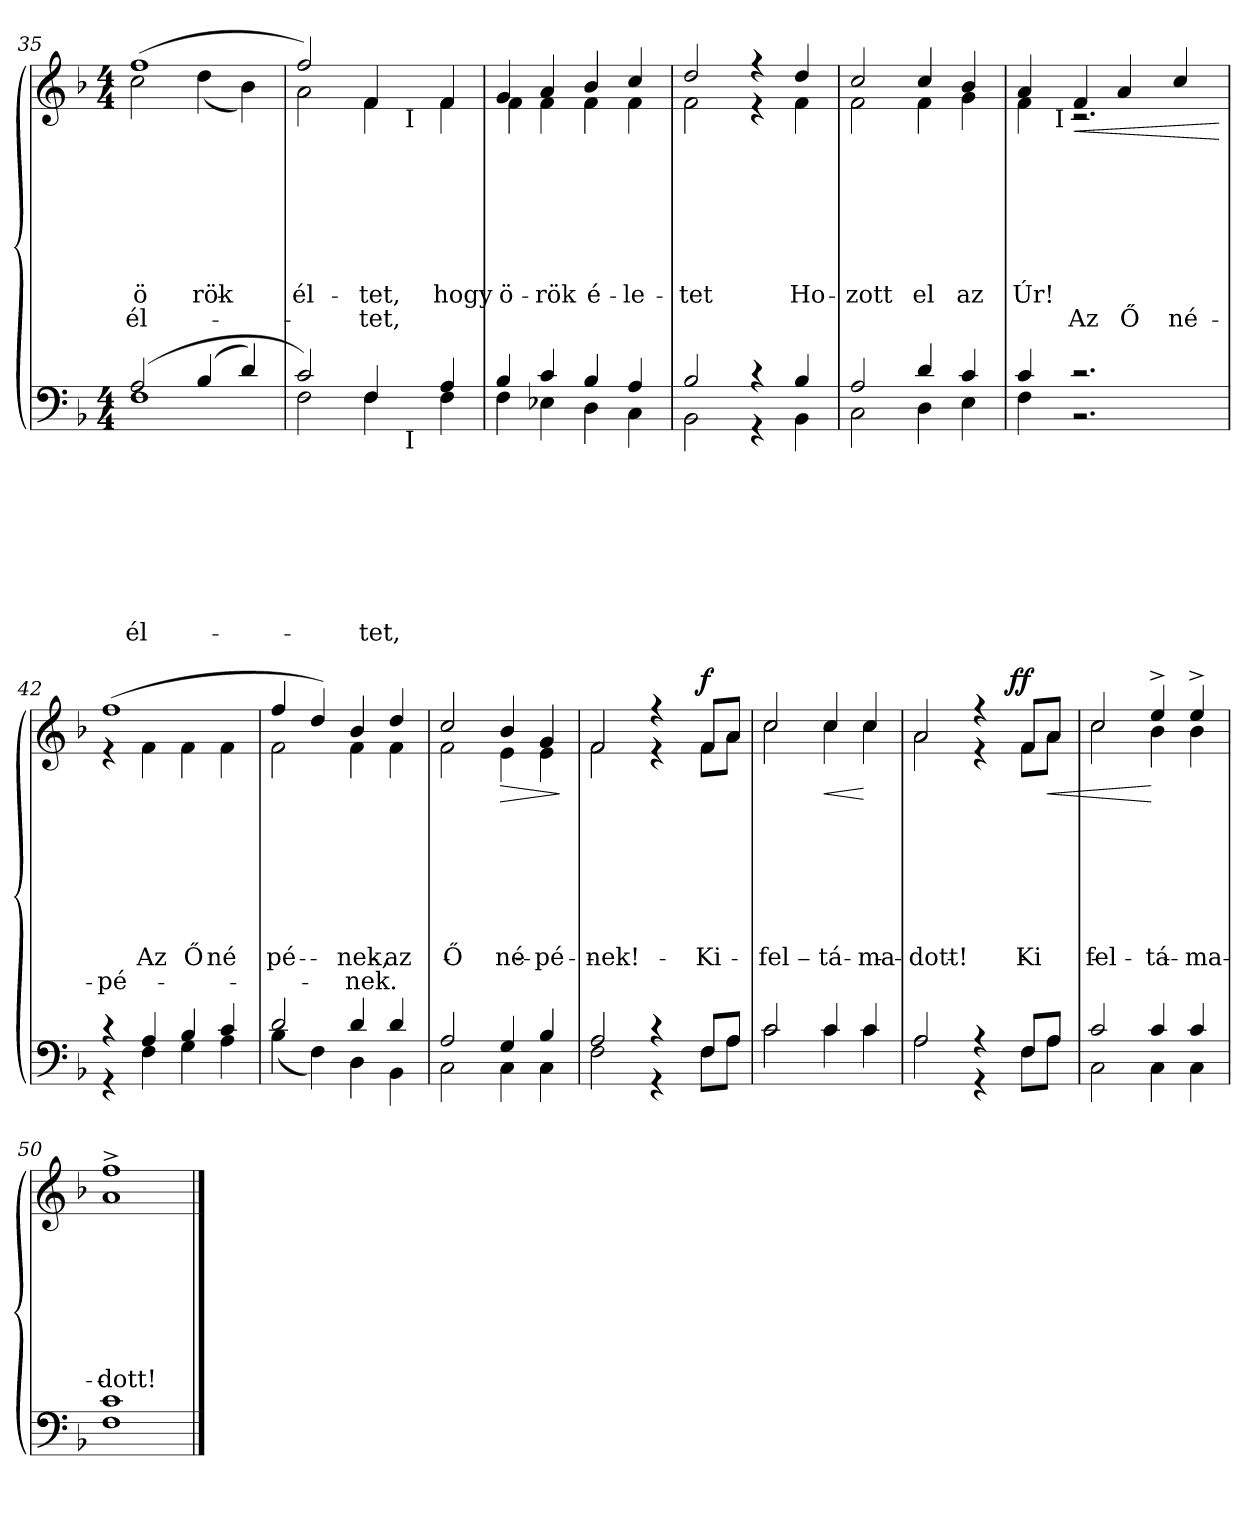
**kern	**text	**text	**text	**text	**text	**text	**text	**text	**kern	**text	**text	**text	**text	**text	**text	**text	**text	**dynam
*part2	*part2	*part2	*part2	*part2	*part2	*part2	*part2	*part2	*part1	*part1	*part1	*part1	*part1	*part1	*part1	*part1	*part1	*part1
*staff2	*staff2	*staff2	*staff2	*staff2	*staff2	*staff2	*staff2	*staff2	*staff1	*staff1	*staff1	*staff1	*staff1	*staff1	*staff1	*staff1	*staff1	*staff1
*clefF4	*	*	*	*	*	*	*	*	*clefG2	*	*	*	*	*	*	*	*	*
*k[b-]	*	*	*	*	*	*	*	*	*k[b-]	*	*	*	*	*	*	*	*	*
*F:	*	*	*	*	*	*	*	*	*F:	*	*	*	*	*	*	*	*	*
*M4/4	*	*	*	*	*	*	*	*	*M4/4	*	*	*	*	*	*	*	*	*
=35	=35	=35	=35	=35	=35	=35	=35	=35	=35	=35	=35	=35	=35	=35	=35	=35	=35	=35
*^	*	*	*	*	*	*	*	*	*	*	*	*	*	*	*	*	*	*
!	!	!	!	!	!	!	!	!	!LO:LY:b	!	!	!	!	!	!	!	!	!	!
!	!	!	!	!	!	!	!	!	!	!	!	!	!	!	!	!	!	!LO:LY:a	!
*	*	*	*	*	*	*	*	*	*	*^	*	*	*	*	*	*	*	*	*
!	!	!	!	!	!	!	!	!	!	!	!	!	!	!	!	!	!	!LO:LY:b	!	!
(<2A/	1F	.	.	.	.	.	.	.	él-	(>1ff	2cc\	.	.	.	.	.	.	ö-	él-	.
!	!	!	!	!	!	!	!	!	!	!	!	!	!	!	!	!	!	!LO:LY:b	!	!
(>4B-/	.	.	.	.	.	.	.	.	.	.	(<4dd\	.	.	.	.	.	.	-rök	.	.
4d/)	.	.	.	.	.	.	.	.	.	.	4b-\)	.	.	.	.	.	.	.	.	.
=36	=36	=36	=36	=36	=36	=36	=36	=36	=36	=36	=36	=36	=36	=36	=36	=36	=36	=36	=36	=36
!	!	!	!	!	!	!	!	!	!	!	!	!	!	!	!	!	!	!LO:LY:b	!	!
*	*^	*	*	*	*	*	*	*	*	*	*^	*	*	*	*	*	*	*	*	*
2c/)	2F\	2ryy	.	.	.	.	.	.	.	.	2ff/)	2a\	2ryy	.	.	.	.	.	.	él-	.	.
!	!	!	!	!	!	!	!	!	!	!LO:LY:b	!	!	!	!	!	!	!	!	!	!	!	!
!	!	!	!	!	!	!	!	!	!	!	!	!	!	!	!	!	!	!	!	!	!LO:LY:a	!
!	!	!	!	!	!	!	!	!	!	!	!	!	!	!	!	!	!	!	!	!LO:LY:b	!	!
4F/	4F\	8ryy	.	.	.	.	.	.	.	-tet,	4f/	4f\	8ryy	.	.	.	.	.	.	-tet,	-tet,	.
.	.	32ryy	.	.	.	.	.	.	.	.	.	.	32ryy	.	.	.	.	.	.	.	.	.
!	!	!	!	!	!	!	!	!	!	!	!	!	!LO:TX:b:t=I	!	!	!	!	!	!	!	!	!
!	!	!LO:TX:b:t=I	!	!	!	!	!	!	!	!	!	!	!	!	!	!	!	!	!	!	!	!
.	.	16.ryy	.	.	.	.	.	.	.	.	.	.	16.ryy	.	.	.	.	.	.	.	.	.
*	*v	*v	*	*	*	*	*	*	*	*	*	*	*	*	*	*	*	*	*	*	*	*
*	*	*	*	*	*	*	*	*	*	*	*v	*v	*	*	*	*	*	*	*	*	*
!!LO:LB:g=z
=37-	=37-	=37-	=37-	=37-	=37-	=37-	=37-	=37-	=37-	=37-	=37-	=37-	=37-	=37-	=37-	=37-	=37-	=37-	=37-	=37-
*	*^	*	*	*	*	*	*	*	*	*	*^	*	*	*	*	*	*	*	*	*
!	!	!	!	!	!	!	!	!	!	!	!	!	!	!	!	!	!	!	!	!LO:LY:b	!	!
*	*v	*v	*	*	*	*	*	*	*	*	*	*	*	*	*	*	*	*	*	*	*	*
*	*	*	*	*	*	*	*	*	*	*	*v	*v	*	*	*	*	*	*	*	*	*
4A/	4F\	.	.	.	.	.	.	.	.	4f/	4f\	.	.	.	.	.	.	hogy	.	.
=38	=38	=38	=38	=38	=38	=38	=38	=38	=38	=38	=38	=38	=38	=38	=38	=38	=38	=38	=38	=38
!	!	!	!	!	!	!	!	!	!	!	!	!	!	!	!	!	!	!LO:LY:b	!	!
4B-/	4F\	.	.	.	.	.	.	.	.	4g/	4f\	.	.	.	.	.	.	ö-	.	.
!	!	!	!	!	!	!	!	!	!	!	!	!	!	!	!	!	!	!LO:LY:b	!	!
4c/	4E-X\	.	.	.	.	.	.	.	.	4a/	4f\	.	.	.	.	.	.	-rök	.	.
!	!	!	!	!	!	!	!	!	!	!	!	!	!	!	!	!	!	!LO:LY:b	!	!
4B-/	4D\	.	.	.	.	.	.	.	.	4b-/	4f\	.	.	.	.	.	.	é-	.	.
!	!	!	!	!	!	!	!	!	!	!	!	!	!	!	!	!	!	!LO:LY:b	!	!
4A/	4C\	.	.	.	.	.	.	.	.	4cc/	4f\	.	.	.	.	.	.	-le-	.	.
=39	=39	=39	=39	=39	=39	=39	=39	=39	=39	=39	=39	=39	=39	=39	=39	=39	=39	=39	=39	=39
!	!	!	!	!	!	!	!	!	!	!	!	!	!	!	!	!	!	!LO:LY:b	!	!
2B-/	2BB-\	.	.	.	.	.	.	.	.	2dd/	2f\	.	.	.	.	.	.	-tet	.	.
4r	4r	.	.	.	.	.	.	.	.	4r	4r	.	.	.	.	.	.	.	.	.
!	!	!	!	!	!	!	!	!	!	!	!	!	!	!	!	!	!	!LO:LY:b	!	!
4B-/	4BB-\	.	.	.	.	.	.	.	.	4dd/	4f\	.	.	.	.	.	.	Ho-	.	.
=40	=40	=40	=40	=40	=40	=40	=40	=40	=40	=40	=40	=40	=40	=40	=40	=40	=40	=40	=40	=40
!	!	!	!	!	!	!	!	!	!	!	!	!	!	!	!	!	!	!LO:LY:b	!	!
2A/	2C\	.	.	.	.	.	.	.	.	2cc/	2f\	.	.	.	.	.	.	-zott	.	.
!	!	!	!	!	!	!	!	!	!	!	!	!	!	!	!	!	!	!LO:LY:b	!	!
4d/	4D\	.	.	.	.	.	.	.	.	4cc/	4f\	.	.	.	.	.	.	el	.	.
!	!	!	!	!	!	!	!	!	!	!	!	!	!	!	!	!	!	!LO:LY:b	!	!
4c/	4E\	.	.	.	.	.	.	.	.	4b-/	4g\	.	.	.	.	.	.	az	.	.
=41	=41	=41	=41	=41	=41	=41	=41	=41	=41	=41	=41	=41	=41	=41	=41	=41	=41	=41	=41	=41
!	!	!	!	!	!	!	!	!	!	!	!	!	!	!	!	!	!	!LO:LY:b	!	!
*	*	*	*	*	*	*	*	*	*	*	*^	*	*	*	*	*	*	*	*	*
4c/	4F\	.	.	.	.	.	.	.	.	4a/	4f\	8.ryy	.	.	.	.	.	.	Úr!	.	.
!	!	!	!	!	!	!	!	!	!	!	!	!LO:TX:b:t=I	!	!	!	!	!	!	!	!	!
.	.	.	.	.	.	.	.	.	.	.	.	2ryy	.	.	.	.	.	.	.	.	.
!	!	!	!	!	!	!	!	!	!	!	!	!	!	!	!	!	!	!	!	!LO:LY:a	!LO:HP:b
2.r	2.r	.	.	.	.	.	.	.	.	4f/	2.rc	.	.	.	.	.	.	.	.	Az	<
!	!	!	!	!	!	!	!	!	!	!	!	!	!	!	!	!	!	!	!	!LO:LY:a	!
.	.	.	.	.	.	.	.	.	.	4a/	.	.	.	.	.	.	.	.	.	Ő	.
.	.	.	.	.	.	.	.	.	.	.	.	4ryy	.	.	.	.	.	.	.	.	.
!	!	!	!	!	!	!	!	!	!	!	!	!	!	!	!	!	!	!	!	!LO:LY:a	!
.	.	.	.	.	.	.	.	.	.	4cc/	.	.	.	.	.	.	.	.	.	né-	.
.	.	.	.	.	.	.	.	.	.	.	.	16ryy	.	.	.	.	.	.	.	.	.
*v	*v	*	*	*	*	*	*	*	*	*	*	*	*	*	*	*	*	*	*	*	*
.	.	.	.	.	.	.	.	.	.	.	.	.	.	.	.	.	.	.	.	[
*	*	*	*	*	*	*	*	*	*v	*v	*v	*	*	*	*	*	*	*	*	*
!!LO:LB:g=z
=42	=42	=42	=42	=42	=42	=42	=42	=42	=42	=42	=42	=42	=42	=42	=42	=42	=42	=42
*^	*	*	*	*	*	*	*	*	*	*	*	*	*	*	*	*	*	*
*	*	*	*	*	*	*	*	*	*	*^	*	*	*	*	*	*	*	*	*
*	*	*	*	*	*	*	*	*	*	*	*^	*	*	*	*	*	*	*	*	*
!	!	!	!	!	!	!	!	!	!	!	!	!	!	!	!	!	!	!	!	!LO:LY:a	!
*	*	*	*	*	*	*	*	*	*	*	*v	*v	*	*	*	*	*	*	*	*	*
4r	4r	.	.	.	.	.	.	.	.	(>1ff	4re	.	.	.	.	.	.	.	-pé-	.
!	!	!	!	!	!	!	!	!	!	!	!	!	!	!	!	!	!	!LO:LY:b	!	!
4A/	4F\	.	.	.	.	.	.	.	.	.	4f\	.	.	.	.	.	.	Az	.	.
!	!	!	!	!	!	!	!	!	!	!	!	!	!	!	!	!	!	!LO:LY:b	!	!
4B-/	4G\	.	.	.	.	.	.	.	.	.	4f\	.	.	.	.	.	.	Ő	.	.
!	!	!	!	!	!	!	!	!	!	!	!	!	!	!	!	!	!	!LO:LY:b	!	!
4c/	4A\	.	.	.	.	.	.	.	.	.	4f\	.	.	.	.	.	.	né-	.	.
=43	=43	=43	=43	=43	=43	=43	=43	=43	=43	=43	=43	=43	=43	=43	=43	=43	=43	=43	=43	=43
!	!	!	!	!	!	!	!	!	!	!	!	!	!	!	!	!	!	!LO:LY:b	!	!
2d/	(<4B-\	.	.	.	.	.	.	.	.	4ff/	2f\	.	.	.	.	.	.	-pé-	.	.
.	4F\)	.	.	.	.	.	.	.	.	4dd/)	.	.	.	.	.	.	.	.	.	.
!	!	!	!	!	!	!	!	!	!	!	!	!	!	!	!	!	!	!	!LO:LY:a	!
!	!	!	!	!	!	!	!	!	!	!	!	!	!	!	!	!	!	!LO:LY:b	!	!
4d/	4D\	.	.	.	.	.	.	.	.	4b-/	4f\	.	.	.	.	.	.	-nek,	-nek.	.
!	!	!	!	!	!	!	!	!	!	!	!	!	!	!	!	!	!	!LO:LY:b	!	!
4d/	4BB-\	.	.	.	.	.	.	.	.	4dd/	4f\	.	.	.	.	.	.	az	.	.
=44	=44	=44	=44	=44	=44	=44	=44	=44	=44	=44	=44	=44	=44	=44	=44	=44	=44	=44	=44	=44
!	!	!	!	!	!	!	!	!	!	!	!	!	!	!	!	!	!	!LO:LY:b	!	!
2A/	2C\	.	.	.	.	.	.	.	.	2cc/	2f\	.	.	.	.	.	.	Ő	.	.
!	!	!	!	!	!	!	!	!	!	!	!	!	!	!	!	!	!	!	!	!LO:HP:b
!	!	!	!	!	!	!	!	!	!	!	!	!	!	!	!	!	!	!LO:LY:b	!	!
4G/	4C\	.	.	.	.	.	.	.	.	4b-/	4e\	.	.	.	.	.	.	né-	.	>
!	!	!	!	!	!	!	!	!	!	!	!	!	!	!	!	!	!	!LO:LY:b	!	!
4B-/	4C\	.	.	.	.	.	.	.	.	4g/	4e\	.	.	.	.	.	.	-pé-	.	.
*v	*v	*	*	*	*	*	*	*	*	*	*	*	*	*	*	*	*	*	*	*
*	*	*	*	*	*	*	*	*	*v	*v	*	*	*	*	*	*	*	*	*
.	.	.	.	.	.	.	.	.	.	.	.	.	.	.	.	.	.	]
=45	=45	=45	=45	=45	=45	=45	=45	=45	=45	=45	=45	=45	=45	=45	=45	=45	=45	=45
*^	*	*	*	*	*	*	*	*	*^	*	*	*	*	*	*	*	*	*
!	!	!	!	!	!	!	!	!	!	!	!	!	!	!	!	!	!	!LO:LY:b	!	!
2A/	2F\	.	.	.	.	.	.	.	.	2f/	2f\	.	.	.	.	.	.	-nek!	.	.
4r	4r	.	.	.	.	.	.	.	.	4r	4r	.	.	.	.	.	.	.	.	.
!!LO:LB:g=z	!!
=46-	=46-	=46-	=46-	=46-	=46-	=46-	=46-	=46-	=46-	=46-	=46-	=46-	=46-	=46-	=46-	=46-	=46-	=46-	=46-	=46-
!	!	!	!	!	!	!	!	!	!	!	!	!	!	!	!	!	!	!LO:LY:b	!	!LO:DY:a
8F/L	8F\L	.	.	.	.	.	.	.	.	8f/L	8f\L	.	.	.	.	.	.	Ki	.	f
8A/J	8A\J	.	.	.	.	.	.	.	.	8a/J	8a\J	.	.	.	.	.	.	.	.	.
=47	=47	=47	=47	=47	=47	=47	=47	=47	=47	=47	=47	=47	=47	=47	=47	=47	=47	=47	=47	=47
!	!	!	!	!	!	!	!	!	!	!	!	!	!	!	!	!	!	!LO:LY:b	!	!
2c/	2c\	.	.	.	.	.	.	.	.	2cc/	2cc\	.	.	.	.	.	.	fel-	.	.
!	!	!	!	!	!	!	!	!	!	!	!	!	!	!	!	!	!	!	!	!LO:HP:b
!	!	!	!	!	!	!	!	!	!	!	!	!	!	!	!	!	!	!LO:LY:b	!	!
4c/	4c\	.	.	.	.	.	.	.	.	4cc/	4cc\	.	.	.	.	.	.	-tá-	.	<
!	!	!	!	!	!	!	!	!	!	!	!	!	!	!	!	!	!	!LO:LY:b	!	!
4c/	4c\	.	.	.	.	.	.	.	.	4cc/	4cc\	.	.	.	.	.	.	-ma-	.	[
=48	=48	=48	=48	=48	=48	=48	=48	=48	=48	=48	=48	=48	=48	=48	=48	=48	=48	=48	=48	=48
!	!	!	!	!	!	!	!	!	!	!	!	!	!	!	!	!	!	!LO:LY:b	!	!
*	*	*	*	*	*	*	*	*	*	*	*^	*	*	*	*	*	*	*	*	*
2A/	2A\	.	.	.	.	.	.	.	.	2a/	2a\	2ryy	.	.	.	.	.	.	-dott!	.	.
4r	4r	.	.	.	.	.	.	.	.	4r	4r	8..ryy	.	.	.	.	.	.	.	.	.
!	!	!	!	!	!	!	!	!	!	!	!	!	!	!	!	!	!	!	!	!	!LO:DY:a
.	.	.	.	.	.	.	.	.	.	.	.	4ryy	.	.	.	.	.	.	.	.	ff
!	!	!	!	!	!	!	!	!	!	!	!	!	!	!	!	!	!	!	!LO:LY:b	!	!
8F/L	8F\L	.	.	.	.	.	.	.	.	8f/L	8f\L	.	.	.	.	.	.	.	Ki	.	.
!	!	!	!	!	!	!	!	!	!	!	!	!	!	!	!	!	!	!	!	!	!LO:HP:b
8A/J	8A\J	.	.	.	.	.	.	.	.	8a/J	8a\J	.	.	.	.	.	.	.	.	.	<
.	.	.	.	.	.	.	.	.	.	.	.	32ryy	.	.	.	.	.	.	.	.	.
*	*	*	*	*	*	*	*	*	*	*	*v	*v	*	*	*	*	*	*	*	*	*
=49	=49	=49	=49	=49	=49	=49	=49	=49	=49	=49	=49	=49	=49	=49	=49	=49	=49	=49	=49	=49
*	*	*	*	*	*	*	*	*	*	*	*^	*	*	*	*	*	*	*	*	*
!	!	!	!	!	!	!	!	!	!	!	!	!	!	!	!	!	!	!	!LO:LY:b	!	!
*	*	*	*	*	*	*	*	*	*	*	*v	*v	*	*	*	*	*	*	*	*	*
2c/	2C\	.	.	.	.	.	.	.	.	2cc/	2cc\	.	.	.	.	.	.	fel-	.	.
!	!	!	!	!	!	!	!	!	!	!	!	!	!	!	!	!	!	!LO:LY:b	!	!
4c/	4C\	.	.	.	.	.	.	.	.	4ee^</	4b-\	.	.	.	.	.	.	-tá-	.	[
!	!	!	!	!	!	!	!	!	!	!	!	!	!	!	!	!	!	!LO:LY:b	!	!
4c/	4C\	.	.	.	.	.	.	.	.	4ee^</	4b-\	.	.	.	.	.	.	-ma-	.	.
=50	=50	=50	=50	=50	=50	=50	=50	=50	=50	=50	=50	=50	=50	=50	=50	=50	=50	=50	=50	=50
!	!	!	!	!	!	!	!	!	!	!	!	!	!	!	!	!	!	!LO:LY:b	!	!
1c	1F	.	.	.	.	.	.	.	.	1ff^<	1a	.	.	.	.	.	.	-dott!	.	.
*v	*v	*	*	*	*	*	*	*	*	*	*	*	*	*	*	*	*	*	*	*
*	*	*	*	*	*	*	*	*	*v	*v	*	*	*	*	*	*	*	*	*
==	==	==	==	==	==	==	==	==	==	==	==	==	==	==	==	==	==	==
*-	*-	*-	*-	*-	*-	*-	*-	*-	*-	*-	*-	*-	*-	*-	*-	*-	*-	*-
